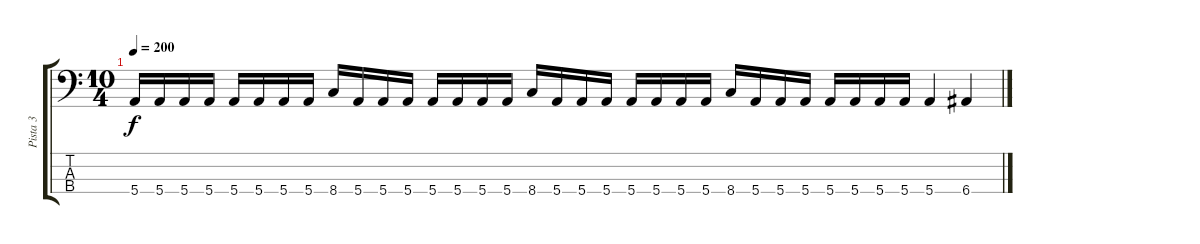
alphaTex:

\track ("Pista 3" "Pista 3") {instrument electricbassfinger}
\staff {score tabs}
\tuning (G2 D2 A1 E1) {hide}
\ts (10 4)
\tempo 200
\clef f4
\ks c
5.4.16{dy f} 5.4.16 5.4.16 5.4.16 5.4.16 5.4.16 5.4.16 5.4.16 8.4.16 5.4.16 5.4.16 5.4.16 5.4.16 5.4.16 5.4.16 5.4.16 8.4.16 5.4.16 5.4.16 5.4.16 5.4.16 5.4.16 5.4.16 5.4.16 8.4.16 5.4.16 5.4.16 5.4.16 5.4.16 5.4.16 5.4.16 5.4.16 5.4.4 6.4.4
